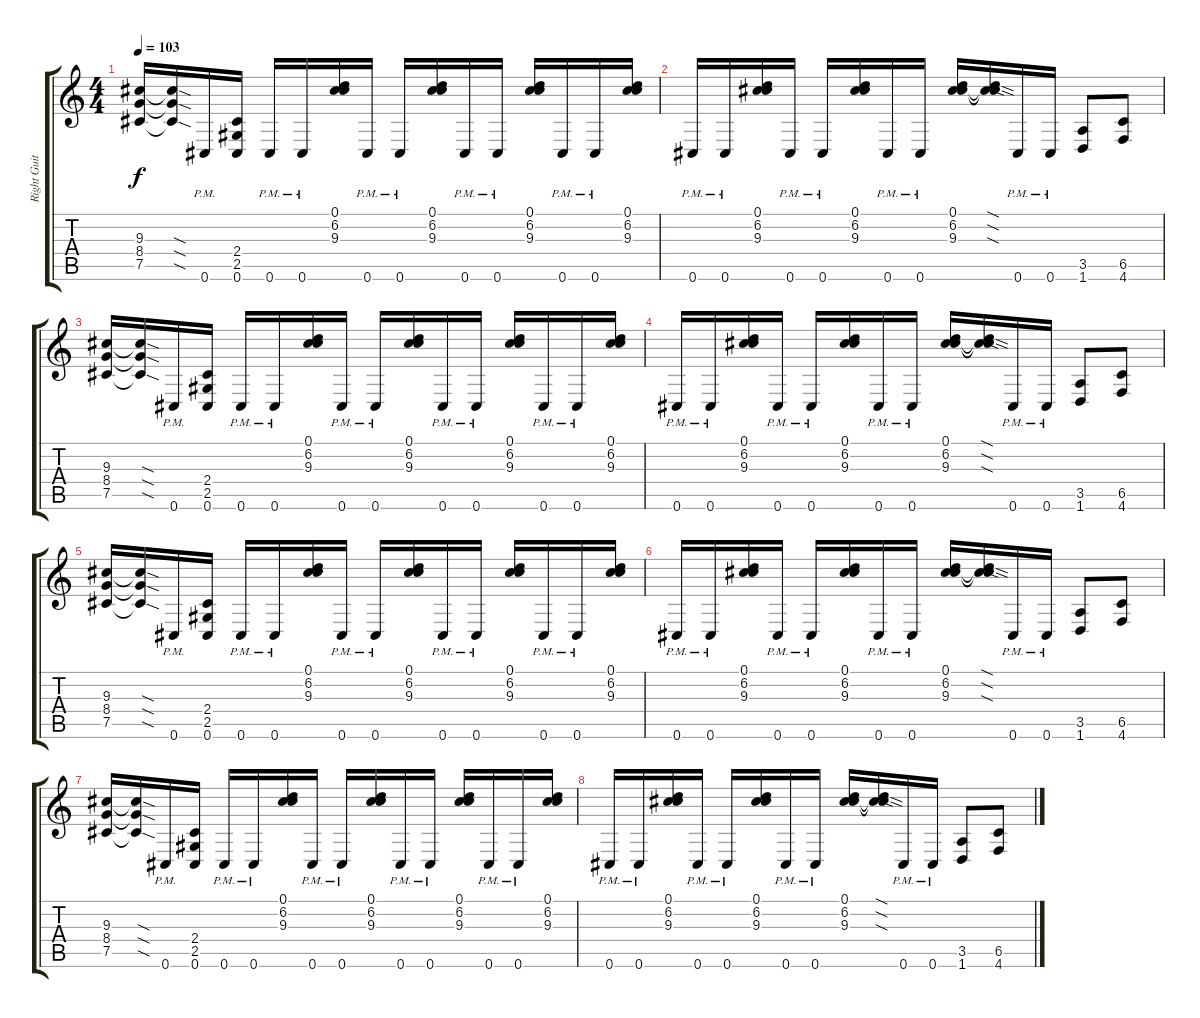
\track ("Right Guitar" "Right Guit") {instrument distortionguitar}
\staff {score tabs}
\tuning (Db4 Ab3 E3 B2 Gb2 Db2) {hide}
\ts (4 4)
\tempo 103
\clef g2
\ks c
(9.3 8.4 7.5).16{dy f instrument distortionguitar} (9.3{sod t} 8.4{sod t} 7.5{sod t}).16 0.6{pm}.16 (2.4 2.5 0.6).16 0.6{pm}.16 0.6{pm}.16 (0.1 6.2 9.3).16 0.6{pm}.16 0.6{pm}.16 (0.1 6.2 9.3).16 0.6{pm}.16 0.6{pm}.16 (0.1 6.2 9.3).16 0.6{pm}.16 0.6{pm}.16 (0.1 6.2 9.3).16 |
0.6{pm}.16 0.6{pm}.16 (0.1 6.2 9.3).16 0.6{pm}.16 0.6{pm}.16 (0.1 6.2 9.3).16 0.6{pm}.16 0.6{pm}.16 (0.1 6.2 9.3).16 (0.1{sod t} 6.2{sod t} 9.3{sod t}).16 0.6{pm}.16 0.6{pm}.16 (3.5 1.6).8 (6.5 4.6).8 |
(9.3 8.4 7.5).16 (9.3{sod t} 8.4{sod t} 7.5{sod t}).16 0.6{pm}.16 (2.4 2.5 0.6).16 0.6{pm}.16 0.6{pm}.16 (0.1 6.2 9.3).16 0.6{pm}.16 0.6{pm}.16 (0.1 6.2 9.3).16 0.6{pm}.16 0.6{pm}.16 (0.1 6.2 9.3).16 0.6{pm}.16 0.6{pm}.16 (0.1 6.2 9.3).16 |
0.6{pm}.16 0.6{pm}.16 (0.1 6.2 9.3).16 0.6{pm}.16 0.6{pm}.16 (0.1 6.2 9.3).16 0.6{pm}.16 0.6{pm}.16 (0.1 6.2 9.3).16 (0.1{sod t} 6.2{sod t} 9.3{sod t}).16 0.6{pm}.16 0.6{pm}.16 (3.5 1.6).8 (6.5 4.6).8 |
(9.3 8.4 7.5).16 (9.3{sod t} 8.4{sod t} 7.5{sod t}).16 0.6{pm}.16 (2.4 2.5 0.6).16 0.6{pm}.16 0.6{pm}.16 (0.1 6.2 9.3).16 0.6{pm}.16 0.6{pm}.16 (0.1 6.2 9.3).16 0.6{pm}.16 0.6{pm}.16 (0.1 6.2 9.3).16 0.6{pm}.16 0.6{pm}.16 (0.1 6.2 9.3).16 |
0.6{pm}.16 0.6{pm}.16 (0.1 6.2 9.3).16 0.6{pm}.16 0.6{pm}.16 (0.1 6.2 9.3).16 0.6{pm}.16 0.6{pm}.16 (0.1 6.2 9.3).16 (0.1{sod t} 6.2{sod t} 9.3{sod t}).16 0.6{pm}.16 0.6{pm}.16 (3.5 1.6).8 (6.5 4.6).8 |
(9.3 8.4 7.5).16 (9.3{sod t} 8.4{sod t} 7.5{sod t}).16 0.6{pm}.16 (2.4 2.5 0.6).16 0.6{pm}.16 0.6{pm}.16 (0.1 6.2 9.3).16 0.6{pm}.16 0.6{pm}.16 (0.1 6.2 9.3).16 0.6{pm}.16 0.6{pm}.16 (0.1 6.2 9.3).16 0.6{pm}.16 0.6{pm}.16 (0.1 6.2 9.3).16 |
0.6{pm}.16 0.6{pm}.16 (0.1 6.2 9.3).16 0.6{pm}.16 0.6{pm}.16 (0.1 6.2 9.3).16 0.6{pm}.16 0.6{pm}.16 (0.1 6.2 9.3).16 (0.1{sod t} 6.2{sod t} 9.3{sod t}).16 0.6{pm}.16 0.6{pm}.16 (3.5 1.6).8 (6.5 4.6).8
